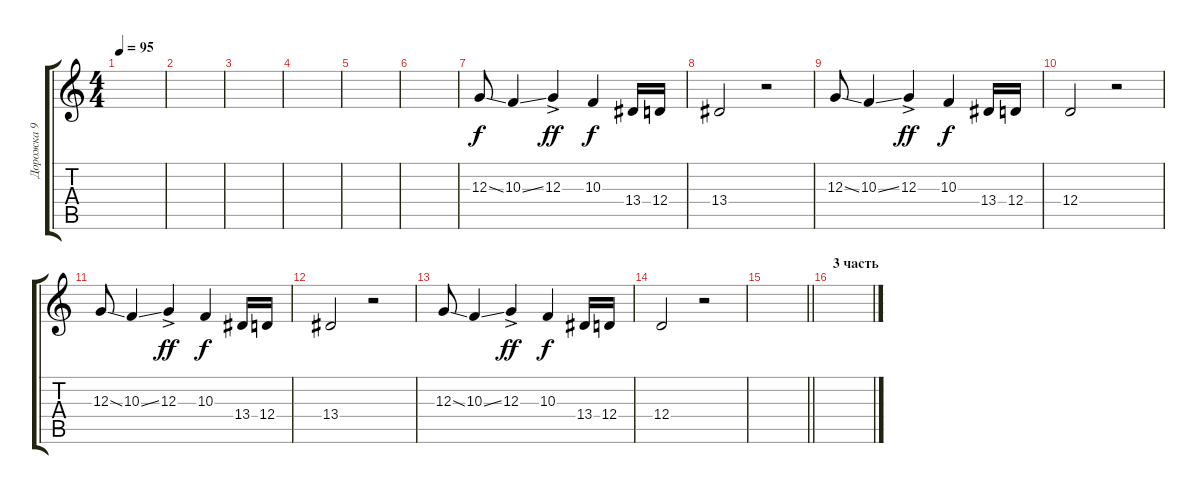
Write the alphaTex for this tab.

\track ("Дорожка 9" "Дорожка 9") {instrument flute}
\staff {score tabs}
\tuning (E4 B3 G3 D3 A2 E2) {hide}
\ts (4 4)
\tempo 95
\clef g2
\ks c
|
|
|
|
|
|
12.3{ss}.8{volume 10 instrument flute} 10.3{ss}.4 12.3{ac}.4{dy ff} 10.3.4{dy f} 13.4.16 12.4.16 |
13.4.2 r.2 |
12.3{ss}.8 10.3{ss}.4 12.3{ac}.4{dy ff} 10.3.4{dy f} 13.4.16 12.4.16 |
12.4.2 r.2 |
12.3{ss}.8 10.3{ss}.4 12.3{ac}.4{dy ff} 10.3.4{dy f} 13.4.16 12.4.16 |
13.4.2 r.2 |
12.3{ss}.8 10.3{ss}.4 12.3{ac}.4{dy ff} 10.3.4{dy f} 13.4.16 12.4.16 |
12.4.2 r.2 |
\barLineRight lightlight
|
\section ("" "3 часть")
